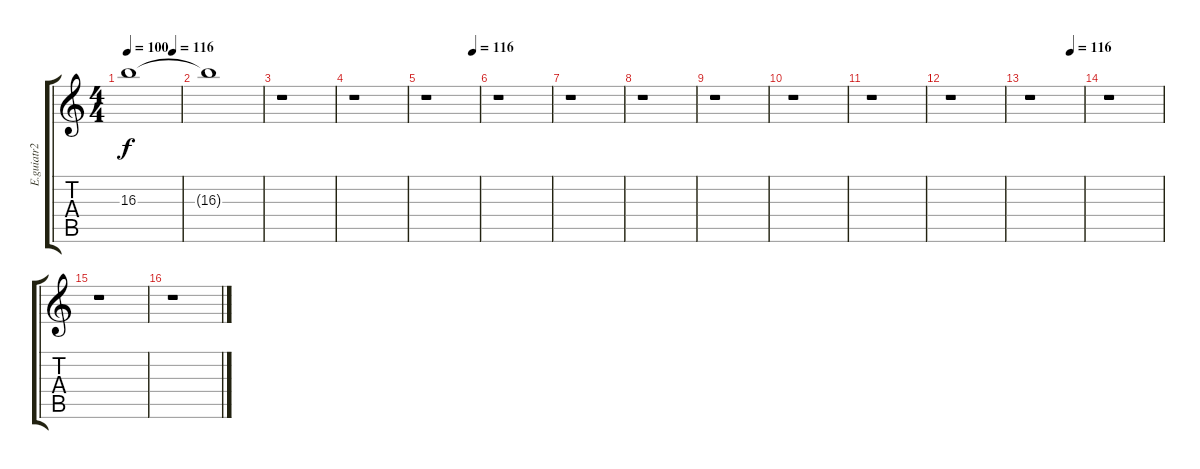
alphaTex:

\track ("E.guiatr2" "E.guiatr2") {instrument distortionguitar}
\staff {score tabs}
\tuning (E4 B3 G3 D3 A2 E2) {hide}
\ts (4 4)
\tempo 100
\tempo (116 0.8541666666666666)
\clef g2
\ks c
16.3{t}.1{dy f} |
16.3{t}.1 |
r.1 |
r.1 |
\tempo (116 0.8875)
r.1 |
r.1 |
r.1 |
r.1 |
r.1 |
r.1 |
r.1 |
r.1 |
\tempo (116 0.765625)
r.1 |
r.1 |
r.1 |
r.1
